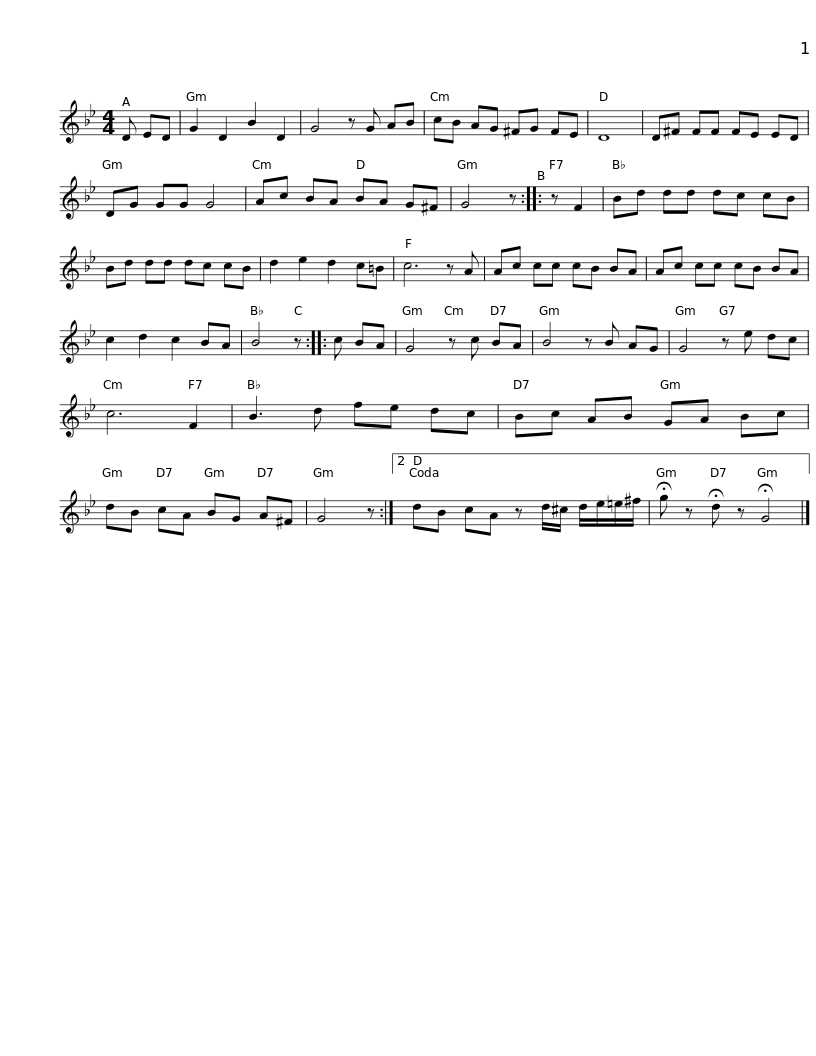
X:1
L:1/8
M:4/4
I:linebreak $
K:Gmin
V:1 treble
V:1
 D ED | G2 D2 B2 D2 | G4 z G AB | cB AG ^FG FE | D8 | %5
 D^F FF FE ED | DG GG G4 |$ Ac BA BA G^F | G4 z :: z F2 | %10
 Bd dd dc cB | Bd dd dc cB | d2 e2 d2 c=B | c6 z A |$ Ac cc cB BA | %15
 Ac cc cB BA | c2 d2 c2 BA | B4 z :: c BA | G4 z c BA | %20
 B4 z B AG |$ G4 z e dc | c6 F2 | B3 d fe dc | Bc AB GA Bc | %25
 dB cA BG A^F | G4 z :|2$ dB cA z d/^c/ d/e/=e/^f/ | !fermata!g z !fermata!d z !fermata!G4 |] %29
